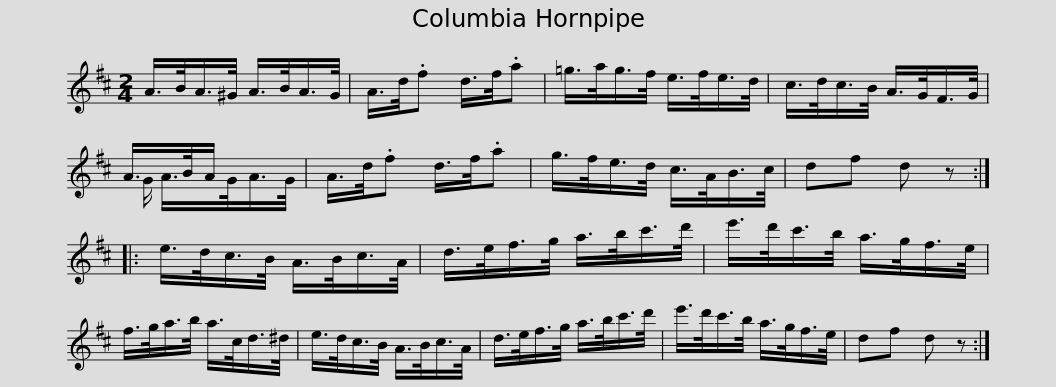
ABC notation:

X:1
%%score ( 1 2 )
L:1/8
M:2/4
I:linebreak $
K:D
V:1 treble
V:2 treble
V:1
 A/>B/A/>^G/ A/>B/A/>G/ | A/>d/.f d/>f/.a | =g/>a/g/>f/ e/>f/e/>d/ | c/>d/c/>B/ A/>G/F/>G/ | A/>B/A/ x |$ %5
 A/>d/.f d/>f/.a | g/>f/e/>d/ c/>A/B/>c/ | df d z :: e/>d/c/>B/ A/>B/c/>A/ | d/>e/f/>g/ a/>b/c'/>d'/ |$ %10
 e'/>d'/c'/>b/ a/>g/f/>e/ | f/>g/a/>b/ a/>c/d/>^d/ | e/>d/c/>B/ A/>B/c/>A/ | d/>e/f/>g/ a/>b/c'/>d'/ |$ e'/>d'/c'/>b/ a/>g/f/>e/ | %15
 df d z :| %16
V:2
 x4 | x4 | x4 | x4 | G/ A/>G/A/>G/ |$ %5
 x4 | x4 | x4 :: x4 | x4 |$ %10
 x4 | x4 | x4 | x4 |$ x4 | %15
 x4 :| %16
